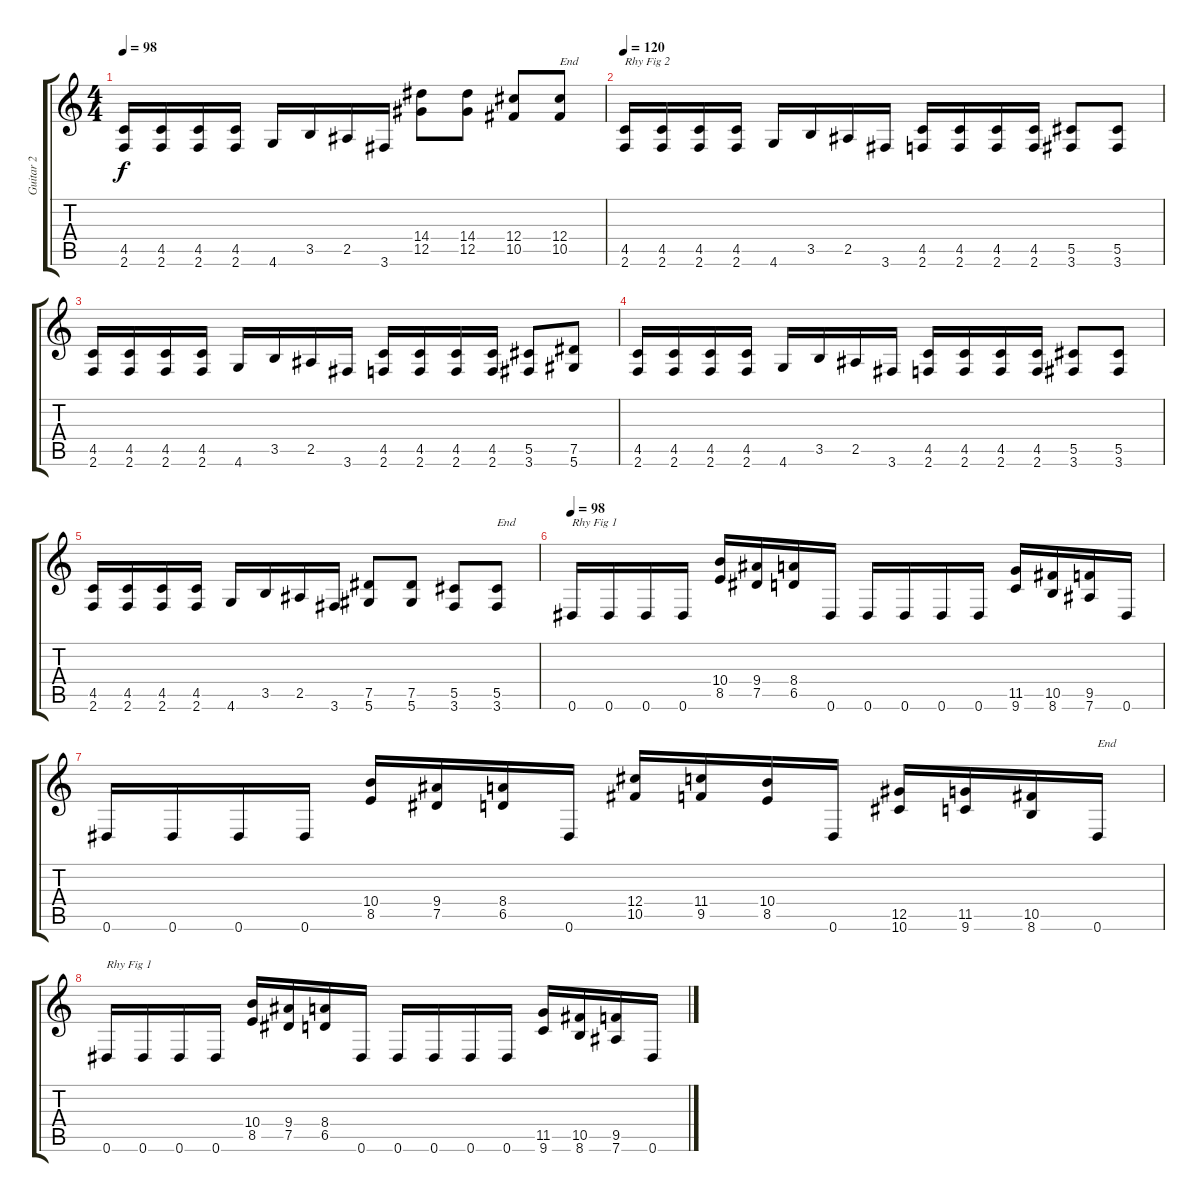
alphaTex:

\track ("Guitar 2" "Guitar 2") {instrument distortionguitar}
\staff {score tabs}
\tuning (Eb4 Bb3 Gb3 Db3 Ab2 Eb2) {hide}
\ts (4 4)
\tempo 98
\clef g2
\ks c
(4.5 2.6).16{dy f} (4.5 2.6).16 (4.5 2.6).16 (4.5 2.6).16 4.6.16 3.5.16 2.5.16 3.6.16 (14.4 12.5).8 (14.4 12.5).8 (12.4 10.5).8 (12.4 10.5).8{txt "End"} |
\tempo 120
(4.5 2.6).16{txt "Rhy Fig 2"} (4.5 2.6).16 (4.5 2.6).16 (4.5 2.6).16 4.6.16 3.5.16 2.5.16 3.6.16 (4.5 2.6).16 (4.5 2.6).16 (4.5 2.6).16 (4.5 2.6).16 (5.5 3.6).8 (5.5 3.6).8 |
(4.5 2.6).16 (4.5 2.6).16 (4.5 2.6).16 (4.5 2.6).16 4.6.16 3.5.16 2.5.16 3.6.16 (4.5 2.6).16 (4.5 2.6).16 (4.5 2.6).16 (4.5 2.6).16 (5.5 3.6).8 (7.5 5.6).8 |
(4.5 2.6).16 (4.5 2.6).16 (4.5 2.6).16 (4.5 2.6).16 4.6.16 3.5.16 2.5.16 3.6.16 (4.5 2.6).16 (4.5 2.6).16 (4.5 2.6).16 (4.5 2.6).16 (5.5 3.6).8 (5.5 3.6).8 |
(4.5 2.6).16 (4.5 2.6).16 (4.5 2.6).16 (4.5 2.6).16 4.6.16 3.5.16 2.5.16 3.6.16 (7.5 5.6).8 (7.5 5.6).8 (5.5 3.6).8 (5.5 3.6).8{txt "End"} |
\tempo 98
0.6.16{txt "Rhy Fig 1"} 0.6.16 0.6.16 0.6.16 (10.4 8.5).16 (9.4 7.5).16 (8.4 6.5).16 0.6.16 0.6.16 0.6.16 0.6.16 0.6.16 (11.5 9.6).16 (10.5 8.6).16 (9.5 7.6).16 0.6.16 |
0.6.16 0.6.16 0.6.16 0.6.16 (10.4 8.5).16 (9.4 7.5).16 (8.4 6.5).16 0.6.16 (12.4 10.5).16 (11.4 9.5).16 (10.4 8.5).16 0.6.16 (12.5 10.6).16 (11.5 9.6).16 (10.5 8.6).16 0.6.16{txt "End"} |
0.6.16{txt "Rhy Fig 1"} 0.6.16 0.6.16 0.6.16 (10.4 8.5).16 (9.4 7.5).16 (8.4 6.5).16 0.6.16 0.6.16 0.6.16 0.6.16 0.6.16 (11.5 9.6).16 (10.5 8.6).16 (9.5 7.6).16 0.6.16
